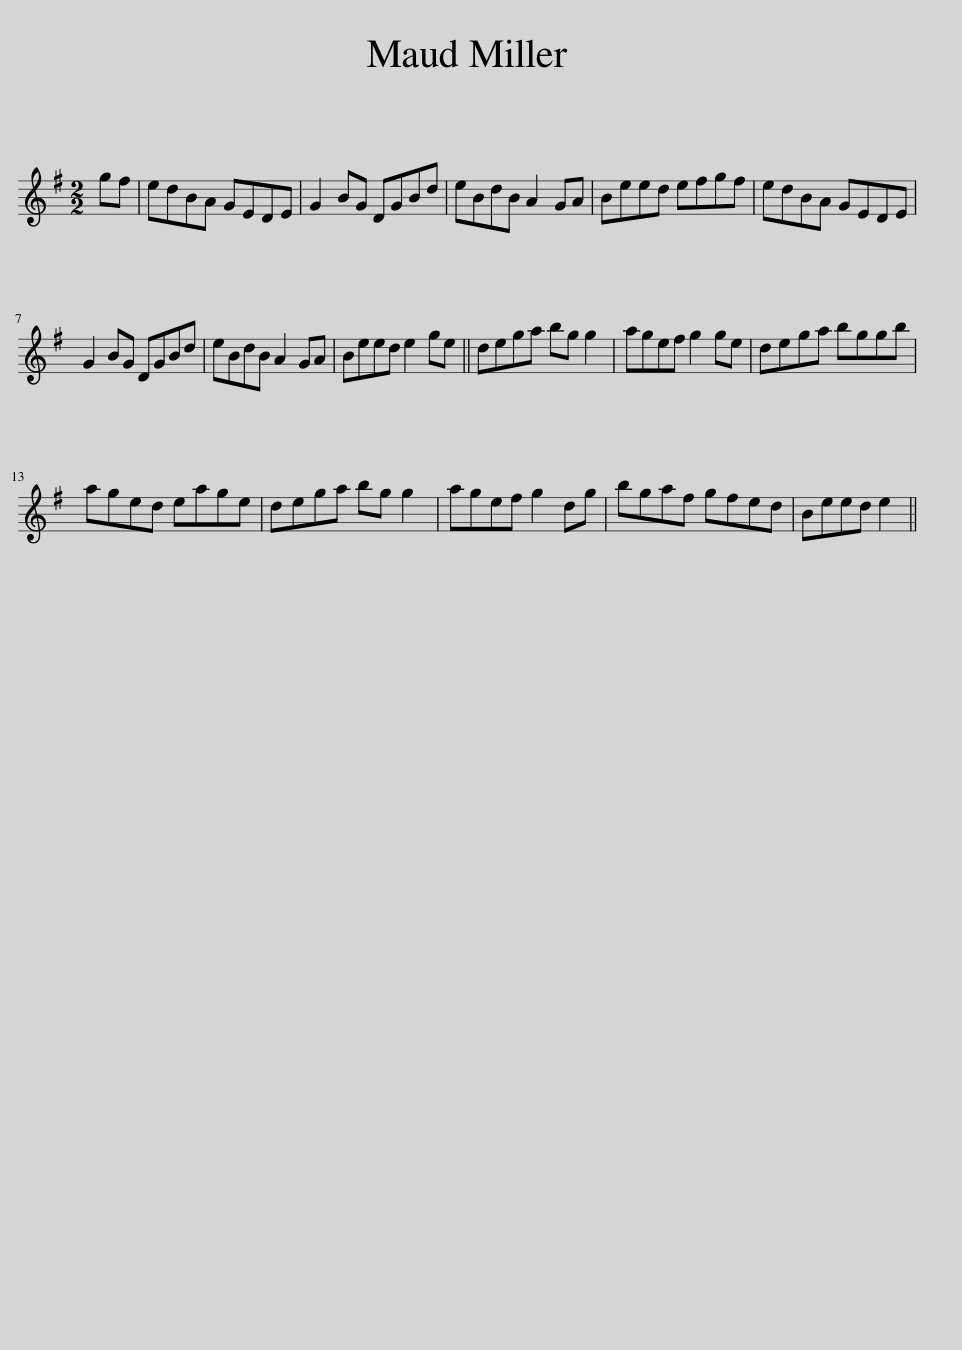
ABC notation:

X:1
L:1/8
M:2/2
I:linebreak $
K:G
V:1 treble
V:1
 gf | edBA GEDE | G2 BG DGBd | eBdB A2 GA | Beed efgf | %5
 edBA GEDE |$ G2 BG DGBd | eBdB A2 GA | Beed e2 ge || dega bg g2 | %10
 agef g2 ge | dega bggb |$ aged eage | dega bg g2 | agef g2 dg | %15
 bgaf gfed | Beed e2 || %17
